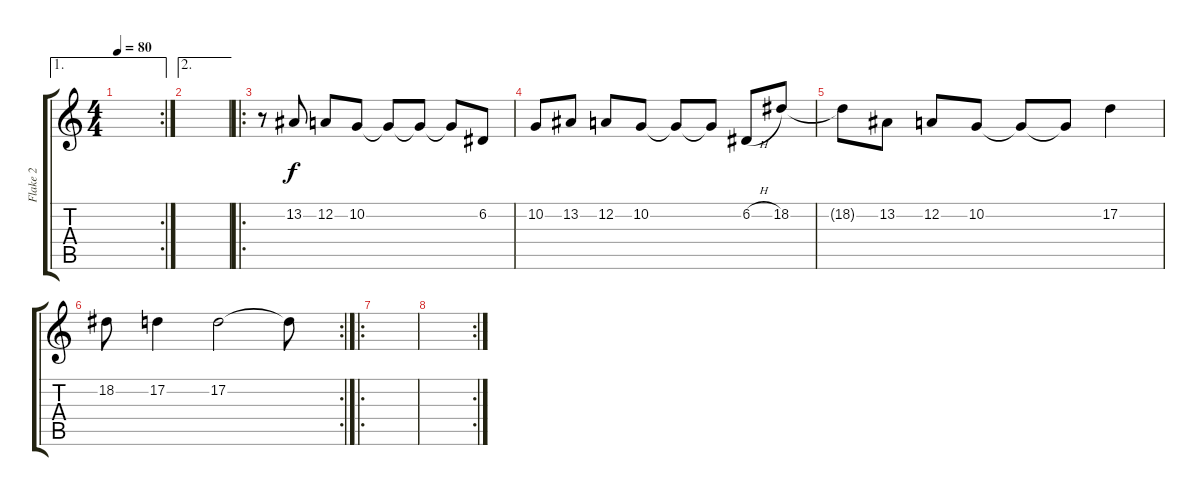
\track ("Flake 2" "Flake 2") {instrument cello}
\staff {score tabs}
\tuning (D4 A3 F3 C3 G2 C2) {hide}
\ae 1
\rc 2
\ts (4 4)
\tempo 80
\clef g2
\ks c
|
\ae 2
|
\ro
r.8 13.2.8{volume 10} 12.2.8{volume 10} 10.2.8{volume 10} 10.2{t}.8 10.2{t}.8 10.2{t}.8 6.2.8{volume 10} |
10.2.8{volume 10} 13.2.8{volume 10} 12.2.8{volume 10} 10.2.8{volume 10} 10.2{t}.8 10.2{t}.8 6.2{h}.8{volume 12} 18.2.8{volume 12} |
18.2{t}.8 13.2.8{volume 12} 12.2.8{volume 12} 10.2.8{volume 12} 10.2{t}.8 10.2{t}.8 17.2.4{volume 12} |
\rc 2
18.2.8{volume 12} 17.2.4{volume 12} 17.2.2{volume 12} 17.2{t}.8 |
\ro
|
\rc 2
